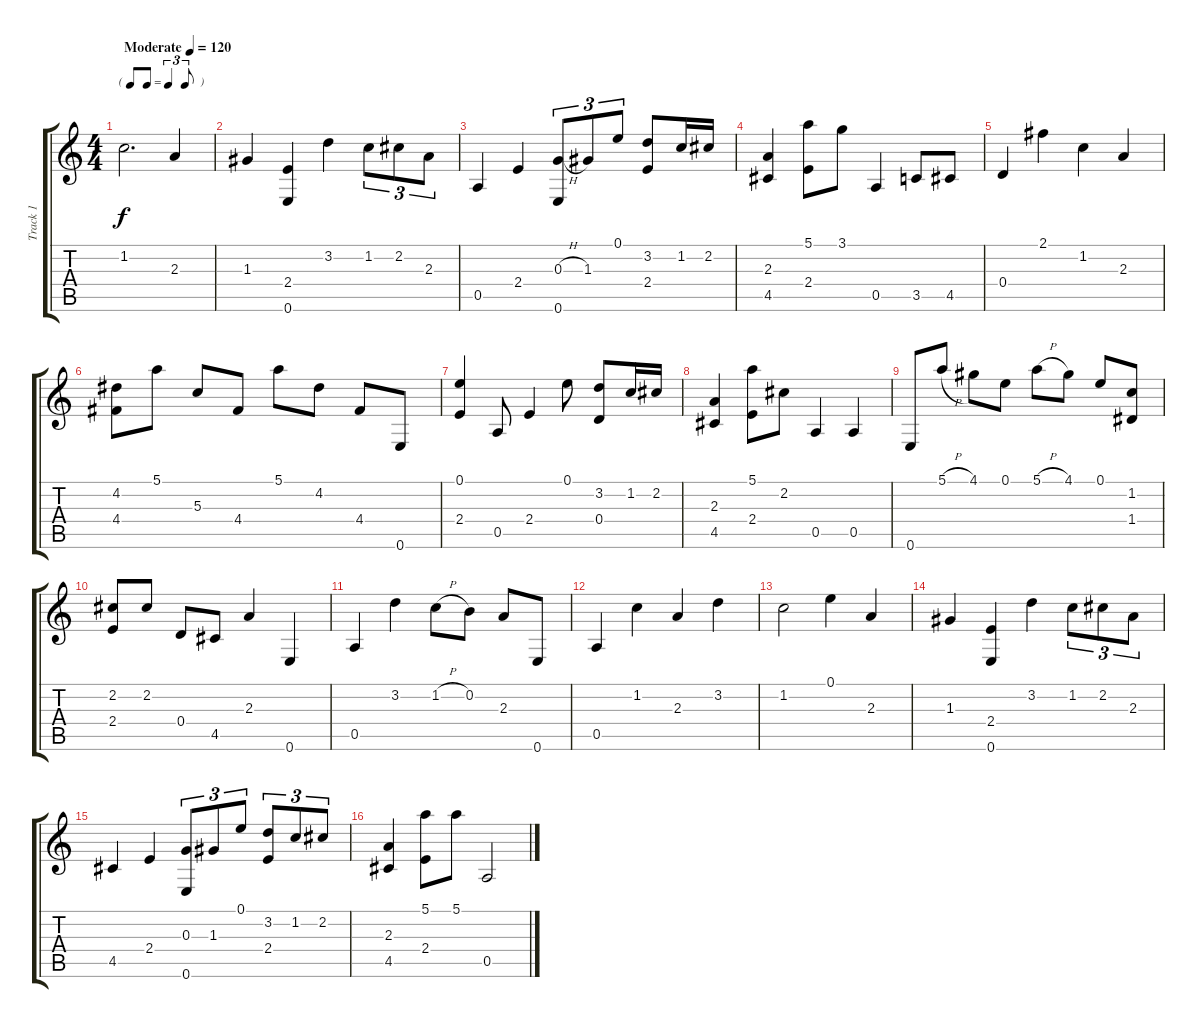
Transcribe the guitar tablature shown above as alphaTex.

\track ("Track 1" "Track 1") {instrument acousticguitarsteel}
\staff {score tabs}
\tuning (E4 B3 G3 D3 A2 E2) {hide}
\ts (4 4)
\tf triplet8th
\tempo (120 "Moderate")
\clef g2
\ks c
1.2.2{d dy f instrument acousticguitarsteel} 2.3.4 |
1.3.4 (2.4 0.6).4 3.2.4 1.2.8{tu (3 2)} 2.2.8{tu (3 2)} 2.3.8{tu (3 2)} |
0.5.4 2.4.4 (0.3{h} 0.6).8{tu (3 2)} 1.3.8{tu (3 2)} 0.1.8{tu (3 2)} (3.2 2.4).8 1.2.16 2.2.16 |
(2.3 4.5).4 (5.1 2.4).8 3.1.8 0.5.4 3.5.8 4.5.8 |
0.4.4 2.1.4 1.2.4 2.3.4 |
(4.2 4.4).8 5.1.8 5.3.8 4.4.8 5.1.8 4.2.8 4.4.8 0.6.8 |
(0.1 2.4).4 0.5.8 2.4.4 0.1.8 (3.2 0.4).8 1.2.16 2.2.16 |
(2.3 4.5).4 (5.1 2.4).8 2.2.8 0.5.4 0.5.4 |
0.6.8 5.1{h}.8 4.1.8 0.1.8 5.1{h}.8 4.1.8 0.1.8 (1.2 1.4).8 |
(2.2 2.4).8 2.2.8 0.4.8 4.5.8 2.3.4 0.6.4 |
0.5.4 3.2.4 1.2{h}.8 0.2.8 2.3.8 0.6.8 |
0.5.4 1.2.4 2.3.4 3.2.4 |
1.2.2 0.1.4 2.3.4 |
1.3.4 (2.4 0.6).4 3.2.4 1.2.8{tu (3 2)} 2.2.8{tu (3 2)} 2.3.8{tu (3 2)} |
4.5.4 2.4.4 (0.3 0.6).8{tu (3 2)} 1.3.8{tu (3 2)} 0.1.8{tu (3 2)} (3.2 2.4).8{tu (3 2)} 1.2.8{tu (3 2)} 2.2.8{tu (3 2)} |
(2.3 4.5).4 (5.1 2.4).8 5.1.8 0.5.2
